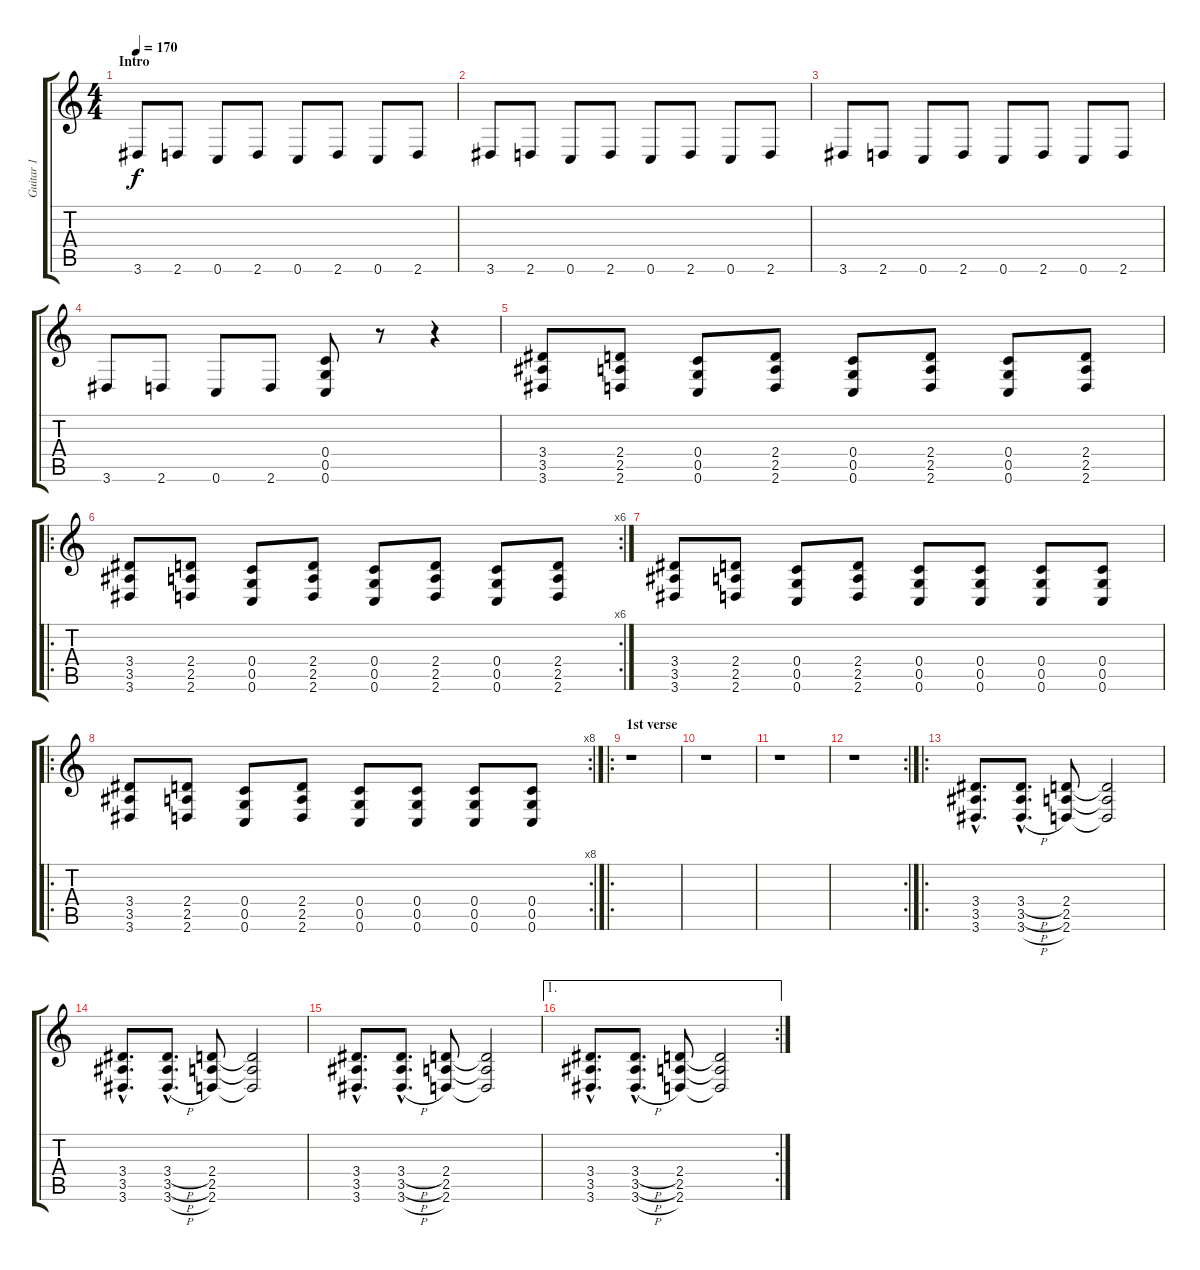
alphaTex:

\track ("Guitar 1" "Guitar 1") {instrument distortionguitar}
\staff {score tabs}
\tuning (D4 A3 F3 C3 G2 C2) {hide}
\ts (4 4)
\section ("" "Intro")
\tempo 170
\clef g2
\ks c
3.6.8{dy f instrument distortionguitar} 2.6.8 0.6.8 2.6.8 0.6.8 2.6.8 0.6.8 2.6.8 |
3.6.8 2.6.8 0.6.8 2.6.8 0.6.8 2.6.8 0.6.8 2.6.8 |
3.6.8 2.6.8 0.6.8 2.6.8 0.6.8 2.6.8 0.6.8 2.6.8 |
3.6.8 2.6.8 0.6.8 2.6.8 (0.4 0.5 0.6).8 r.8 r.4 |
(3.4 3.5 3.6).8 (2.4 2.5 2.6).8 (0.4 0.5 0.6).8 (2.4 2.5 2.6).8 (0.4 0.5 0.6).8 (2.4 2.5 2.6).8 (0.4 0.5 0.6).8 (2.4 2.5 2.6).8 |
\ro
\rc 6
(3.4 3.5 3.6).8 (2.4 2.5 2.6).8 (0.4 0.5 0.6).8 (2.4 2.5 2.6).8 (0.4 0.5 0.6).8 (2.4 2.5 2.6).8 (0.4 0.5 0.6).8 (2.4 2.5 2.6).8 |
(3.4 3.5 3.6).8 (2.4 2.5 2.6).8 (0.4 0.5 0.6).8 (2.4 2.5 2.6).8 (0.4 0.5 0.6).8 (0.4 0.5 0.6).8 (0.4 0.5 0.6).8 (0.4 0.5 0.6).8 |
\ro
\rc 8
(3.4 3.5 3.6).8 (2.4 2.5 2.6).8 (0.4 0.5 0.6).8 (2.4 2.5 2.6).8 (0.4 0.5 0.6).8 (0.4 0.5 0.6).8 (0.4 0.5 0.6).8 (0.4 0.5 0.6).8 |
\ro
\section ("" "1st verse")
r.1 |
r.1 |
r.1 |
\rc 2
r.1 |
\ro
(3.4{hac} 3.5{hac} 3.6{hac}).8{d} (3.4{h hac} 3.5{h hac} 3.6{h hac}).8{d} (2.4 2.5 2.6).8 (2.4{t} 2.5{t} 2.6{t}).2 |
(3.4{hac} 3.5{hac} 3.6{hac}).8{d} (3.4{h hac} 3.5{h hac} 3.6{h hac}).8{d} (2.4 2.5 2.6).8 (2.4{t} 2.5{t} 2.6{t}).2 |
(3.4{hac} 3.5{hac} 3.6{hac}).8{d} (3.4{h hac} 3.5{h hac} 3.6{h hac}).8{d} (2.4 2.5 2.6).8 (2.4{t} 2.5{t} 2.6{t}).2 |
\ae 1
\rc 2
(3.4{hac} 3.5{hac} 3.6{hac}).8{d} (3.4{h hac} 3.5{h hac} 3.6{h hac}).8{d} (2.4 2.5 2.6).8 (2.4{t} 2.5{t} 2.6{t}).2
